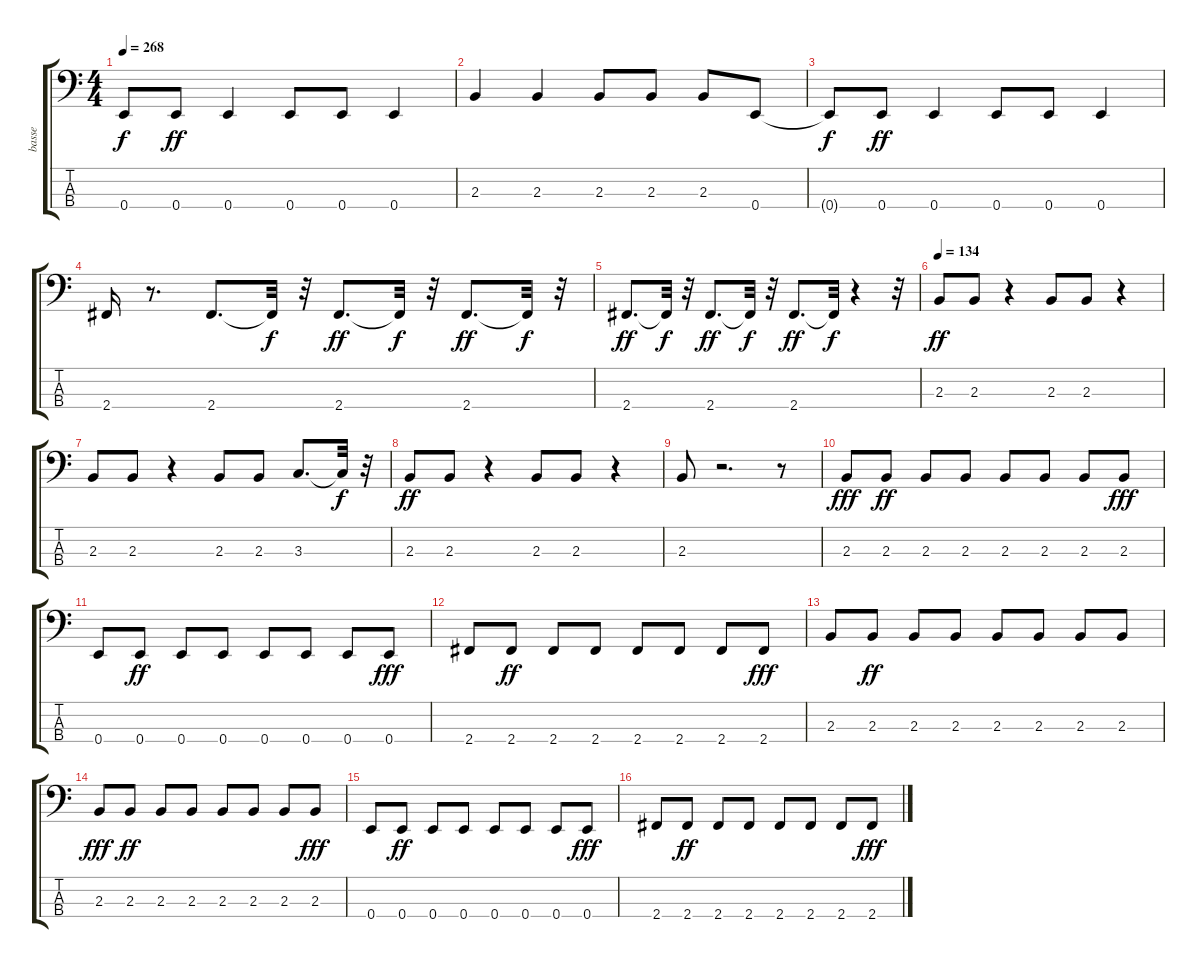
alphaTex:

\track ("basse" "basse") {instrument electricbassfinger}
\staff {score tabs}
\tuning (G2 D2 A1 E1) {hide}
\ts (4 4)
\tempo 268
\clef f4
\ks c
0.4{t}.8{dy f} 0.4.8{dy ff} 0.4.4 0.4.8 0.4.8 0.4.4 |
2.3.4 2.3.4 2.3.8 2.3.8 2.3.8 0.4.8 |
0.4{t}.8{dy f} 0.4.8{dy ff} 0.4.4 0.4.8 0.4.8 0.4.4 |
2.4.16 r.8{d} 2.4.8{d} 2.4{t}.32{dy f} r.32 2.4.8{d dy ff} 2.4{t}.32{dy f} r.32 2.4.8{d dy ff} 2.4{t}.32{dy f} r.32 |
2.4.8{d dy ff} 2.4{t}.32{dy f} r.32 2.4.8{d dy ff} 2.4{t}.32{dy f} r.32 2.4.8{d dy ff} 2.4{t}.32{dy f} r.4 r.32 |
\tempo 134
2.3.8{dy ff} 2.3.8 r.4 2.3.8 2.3.8 r.4 |
2.3.8 2.3.8 r.4 2.3.8 2.3.8 3.3.8{d} 3.3{t}.32{dy f} r.32 |
2.3.8{dy ff} 2.3.8 r.4 2.3.8 2.3.8 r.4 |
2.3.8 r.2{d} r.8 |
2.3.8{dy fff} 2.3.8{dy ff} 2.3.8 2.3.8 2.3.8 2.3.8 2.3.8 2.3.8{dy fff} |
0.4.8 0.4.8{dy ff} 0.4.8 0.4.8 0.4.8 0.4.8 0.4.8 0.4.8{dy fff} |
2.4.8 2.4.8{dy ff} 2.4.8 2.4.8 2.4.8 2.4.8 2.4.8 2.4.8{dy fff} |
2.3.8 2.3.8{dy ff} 2.3.8 2.3.8 2.3.8 2.3.8 2.3.8 2.3.8 |
2.3.8{dy fff} 2.3.8{dy ff} 2.3.8 2.3.8 2.3.8 2.3.8 2.3.8 2.3.8{dy fff} |
0.4.8 0.4.8{dy ff} 0.4.8 0.4.8 0.4.8 0.4.8 0.4.8 0.4.8{dy fff} |
2.4.8 2.4.8{dy ff} 2.4.8 2.4.8 2.4.8 2.4.8 2.4.8 2.4.8{dy fff}
